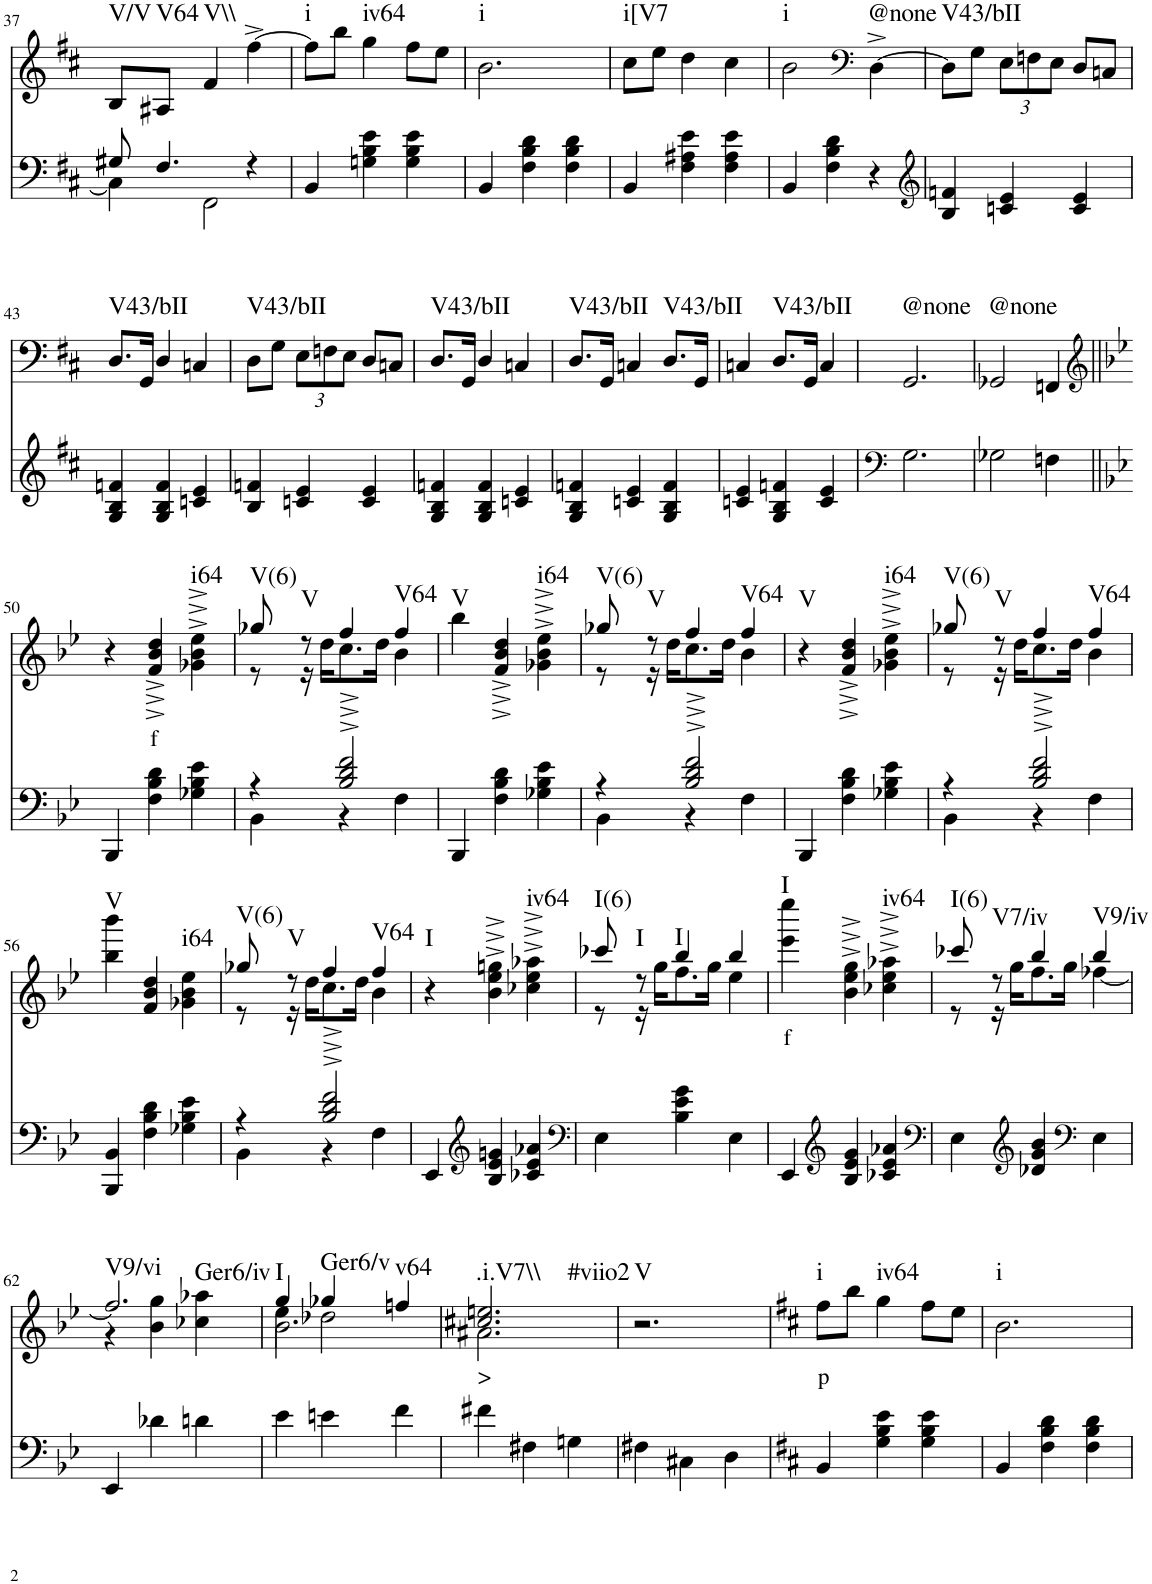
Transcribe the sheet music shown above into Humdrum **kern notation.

**kern	**kern	**text	**harte
*part2	*part1	*part1	*part1
*staff2	*staff1	*staff1	*
*I"Piano	*I"Piano	*	*
*I'Pno	*I'Pno	*	*
!!LO:PB:g=z
*clefF4	*clefG2	*	*
*k[f#c#]	*k[f#c#]	*	*
*b:	*b:	*	*
*M3/4	*M3/4	*	*
=37	=37	=37	=37
*^	*	*	*
!	!	!	!	!LO:H:kt=V/V
8G#X/	4C#\]	8B/L	.	N
!	!	!	!	!LO:H:kt=V64
4.F#/	.	8A#X/J	.	N
!	!	!	!	!LO:H:kt=V\\
.	2FF#\	4f#/	.	N
4r	.	[4ff#^\	.	.
*v	*v	*	*	*
=38	=38	=38	=38
!	!	!	!LO:H:kt=i
4BB/	8ff#\L]	.	N
.	8bb\J	.	.
!	!	!	!LO:H:kt=iv64
4Gn\ 4B\ 4e\	4gg\	.	N
4G\ 4B\ 4e\	8ff#\L	.	.
.	8ee\J	.	.
=39	=39	=39	=39
!	!	!	!LO:H:kt=i
4BB/	2.b\	.	N
4F#\ 4B\ 4d\	.	.	.
4F#\ 4B\ 4d\	.	.	.
=40	=40	=40	=40
!	!	!	!LO:H:kt=i[V7
4BB/	8cc#\L	.	N
.	8ee\J	.	.
4F#\ 4A#X\ 4e\	4dd\	.	.
4F#\ 4A#\ 4e\	4cc#\	.	.
=41	=41	=41	=41
!	!	!	!LO:H:kt=i
4BB/	2b\	.	N
4F#\ 4B\ 4d\	.	.	.
*	*clefF4	*	*
!	!	!	!LO:H:kt=@none
4r	[4D^\	.	N
=42	=42	=42	=42
*clefG2	*	*	*
!	!	!	!LO:H:kt=V43/bII
4B/ 4fn/	8D\L]	.	N
.	8G\J	.	.
*	*Xbrackettup	*	*
4cn/ 4e/	12E\L	.	.
.	12Fn\	.	.
.	12E\J	.	.
4c/ 4e/	8D/L	.	.
.	8Cn/J	.	.
!!LO:LB:g=z
=43	=43	=43	=43
!	!	!	!LO:H:kt=V43/bII
4G/ 4B/ 4fn/	8.D/L	.	N
.	16GG/Jk	.	.
4G/ 4B/ 4f/	4D/	.	.
4cn/ 4e/	4Cn/	.	.
=44	=44	=44	=44
!	!	!	!LO:H:kt=V43/bII
4B/ 4fn/	8D\L	.	N
.	8G\J	.	.
4cn/ 4e/	12E\L	.	.
.	12Fn\	.	.
.	12E\J	.	.
4c/ 4e/	8D/L	.	.
.	8Cn/J	.	.
=45	=45	=45	=45
!	!	!	!LO:H:kt=V43/bII
4G/ 4B/ 4fn/	8.D/L	.	N
.	16GG/Jk	.	.
4G/ 4B/ 4f/	4D/	.	.
4cn/ 4e/	4Cn/	.	.
=46	=46	=46	=46
!	!	!	!LO:H:kt=V43/bII
4G/ 4B/ 4fn/	8.D/L	.	N
.	16GG/Jk	.	.
4cn/ 4e/	4Cn/	.	.
!	!	!	!LO:H:kt=V43/bII
4G/ 4B/ 4f/	8.D/L	.	N
.	16GG/Jk	.	.
=47	=47	=47	=47
4cn/ 4e/	4Cn/	.	.
!	!	!	!LO:H:kt=V43/bII
4G/ 4B/ 4fn/	8.D/L	.	N
.	16GG/Jk	.	.
4c/ 4e/	4C/	.	.
=48	=48	=48	=48
*clefF4	*	*	*
!	!	!	!LO:H:kt=@none
2.G\	2.GG/	.	N
=49	=49	=49	=49
!	!	!	!LO:H:kt=@none
2G-X\	2GG-X/	.	N
4Fn\	4FFn/	.	.
!!LO:LB:g=z
=50||	=50||	=50||	=50||
*	*clefG2	*	*
*k[b-e-]	*k[b-e-]	*	*
4BBB-/	4r	.	.
!	!	!LO:LY:b	!
4F\ 4B-\ 4d\	4f/^ 4b-/^ 4dd/^	f	.
!	!	!	!LO:H:kt=i64
4G-X\ 4B-\ 4e-\	4g-X\^ 4b-\^ 4ee-\^	.	N
=51	=51	=51	=51
*^	*^	*	*
!	!	!	!	!	!LO:H:kt=V(6)
4r	4BB-\	8gg-X/	8r	.	N
!	!	!	!	!	!LO:H:kt=V
.	.	8r	16r	.	N
.	.	.	16dd\KL	.	.
2B-/^ 2d/^ 2f/^	4r	4ff/	8.cc\	.	.
.	.	.	16dd\Jk	.	.
!	!	!	!	!	!LO:H:kt=V64
.	4F\	4ff/	4b-\	.	N
=52	=52	=52	=52	=52	=52
!	!	!	!	!	!LO:H:kt=V
*v	*v	*	*	*	*
*	*v	*v	*	*
4BBB-/	4bb-\	.	N
4F\ 4B-\ 4d\	4f/^ 4b-/^ 4dd/^	.	.
!	!	!	!LO:H:kt=i64
4G-X\ 4B-\ 4e-\	4g-X\^ 4b-\^ 4ee-\^	.	N
=53	=53	=53	=53
*^	*^	*	*
!	!	!	!	!	!LO:H:kt=V(6)
4r	4BB-\	8gg-X/	8r	.	N
!	!	!	!	!	!LO:H:kt=V
.	.	8r	16r	.	N
.	.	.	16dd\KL	.	.
2B-/^ 2d/^ 2f/^	4r	4ff/	8.cc\	.	.
.	.	.	16dd\Jk	.	.
!	!	!	!	!	!LO:H:kt=V64
.	4F\	4ff/	4b-\	.	N
=54	=54	=54	=54	=54	=54
!	!	!	!	!	!LO:H:kt=V
*v	*v	*	*	*	*
*	*v	*v	*	*
4BBB-/	4r	.	N
4F\ 4B-\ 4d\	4f/^ 4b-/^ 4dd/^	.	.
!	!	!	!LO:H:kt=i64
4G-X\ 4B-\ 4e-\	4g-X\^ 4b-\^ 4ee-\^	.	N
=55	=55	=55	=55
*^	*^	*	*
!	!	!	!	!	!LO:H:kt=V(6)
4r	4BB-\	8gg-X/	8r	.	N
!	!	!	!	!	!LO:H:kt=V
.	.	8r	16r	.	N
.	.	.	16dd\KL	.	.
2B-/^ 2d/^ 2f/^	4r	4ff/	8.cc\	.	.
.	.	.	16dd\Jk	.	.
!	!	!	!	!	!LO:H:kt=V64
.	4F\	4ff/	4b-\	.	N
!!LO:LB:g=z
=56	=56	=56	=56	=56	=56
!	!	!	!	!	!LO:H:kt=V
*v	*v	*	*	*	*
*	*v	*v	*	*
4BBB-/ 4BB-/	4bb-\ 4bbb-\	.	N
4F\ 4B-\ 4d\	4f/ 4b-/ 4dd/	.	.
!	!	!	!LO:H:kt=i64
4G-X\ 4B-\ 4e-\	4g-X\ 4b-\ 4ee-\	.	N
=57	=57	=57	=57
*^	*^	*	*
!	!	!	!	!	!LO:H:kt=V(6)
4r	4BB-\	8gg-X/	8r	.	N
!	!	!	!	!	!LO:H:kt=V
.	.	8r	16r	.	N
.	.	.	16dd\KL	.	.
2B-/^ 2d/^ 2f/^	4r	4ff/	8.cc\	.	.
.	.	.	16dd\Jk	.	.
!	!	!	!	!	!LO:H:kt=V64
.	4F\	4ff/	4b-\	.	N
=58	=58	=58	=58	=58	=58
!	!	!	!	!	!LO:H:kt=I
*v	*v	*	*	*	*
*	*v	*v	*	*
4EE-/	4r	.	N
*clefG2	*	*	*
4B-/ 4e-/ 4gn/	4b-\^ 4ee-\^ 4ggn\^	.	.
!	!	!	!LO:H:kt=iv64
4c-X/ 4e-/ 4a-X/	4cc-X\^ 4ee-\^ 4aa-X\^	.	N
=59	=59	=59	=59
*clefF4	*	*	*
*	*^	*	*
!	!	!	!	!LO:H:kt=I(6)
4E-\	8ccc-X/	8r	.	N
!	!	!	!	!LO:H:kt=I
.	8r	16r	.	N
.	.	16gg\KL	.	.
!	!	!	!	!LO:H:kt=I
4B-\ 4e-\ 4g\	4bb-/	8.ff\	.	N
.	.	16gg\Jk	.	.
4E-\	4bb-/	4ee-\	.	.
=60	=60	=60	=60	=60
!	!	!	!LO:LY:b	!LO:H:kt=I
*	*v	*v	*	*
4EE-/	4eee-\ 4eeee-\	f	N
*clefG2	*	*	*
4B-/ 4e-/ 4g/	4b-\^ 4ee-\^ 4gg\^	.	.
!	!	!	!LO:H:kt=iv64
4c-X/ 4e-/ 4a-X/	4cc-X\^ 4ee-\^ 4aa-X\^	.	N
=61	=61	=61	=61
*clefF4	*	*	*
*	*^	*	*
!	!	!	!	!LO:H:kt=I(6)
4E-\	8ccc-X/	8r	.	N
!	!	!	!	!LO:H:kt=V7/iv
.	8r	16r	.	N
.	.	16gg\KL	.	.
*clefG2	*	*	*	*
4d-X/ 4g/ 4b-/	4bb-/	8.ff\	.	.
.	.	16gg\Jk	.	.
*clefF4	*	*	*	*
!	!	!	!	!LO:H:kt=V9/iv
4E-\	4bb-/	[4ff-X\	.	N
!!LO:LB:g=z	!!
=62	=62	=62	=62	=62
!	!	!	!	!LO:H:n=1:kt=V9/vi
!	!	!	!	!LO:H:n=2:kt=Ger6/iv
4EE-/	2.ff-/]	4r	.	N N
4d-X\	.	4b-\ 4gg\	.	.
4dn\	.	4cc-X\ 4aa-X\	.	.
=63	=63	=63	=63	=63
*	*	*^	*	*
!	!	!	!	!	!LO:H:kt=I
4e-\	4gg/	4ee-\	2.b-\	.	N
!	!	!	!	!	!LO:H:kt=Ger6/v
4en\	4gg-X/	2dd-X\	.	.	N
!	!	!	!	!	!LO:H:kt=v64
4f\	4ffn/	.	.	.	N
*	*	*v	*v	*	*
=64	=64	=64	=64	=64
!	!	!	!LO:LY:b	!LO:H:n=1:kt=.i.V7\\
!	!	!	!	!LO:H:n=2:kt=#viio2
4f#X\	2.cc#X/ 2.een/	2.a#X\	>	N N
4F#X\	.	.	.	.
4Gn\	.	.	.	.
*	*v	*v	*	*
=65	=65	=65	=65
!	!	!	!LO:H:kt=V
4F#X\	2.r	.	N
4C#X\	.	.	.
4D\	.	.	.
=66	=66	=66	=66
*k[f#c#]	*k[f#c#]	*	*
!	!	!LO:LY:b	!LO:H:kt=i
4BB/	8ff#\L	p	N
.	8bb\J	.	.
!	!	!	!LO:H:kt=iv64
4G\ 4B\ 4e\	4gg\	.	N
4G\ 4B\ 4e\	8ff#\L	.	.
.	8ee\J	.	.
=67	=67	=67	=67
!	!	!	!LO:H:kt=i
4BB/	2.b\	.	N
4F#\ 4B\ 4d\	.	.	.
4F#\ 4B\ 4d\	.	.	.
=	=	=	=
*-	*-	*-	*-
